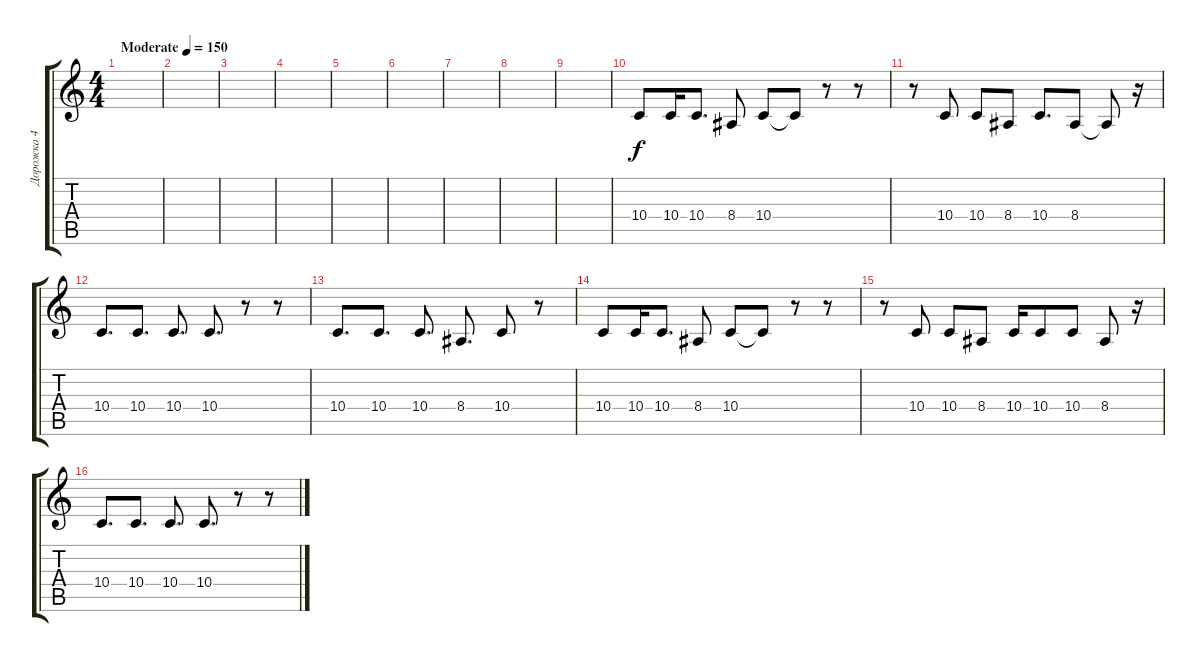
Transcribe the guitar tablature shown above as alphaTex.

\track ("Дорожка 4" "Дорожка 4") {instrument tuba}
\staff {score tabs}
\tuning (E4 B3 G3 D3 A2 E2) {hide}
\ts (4 4)
\tempo (150 "Moderate")
\clef g2
\ks c
|
|
|
|
|
|
|
|
|
10.4.8 10.4.16 10.4.8{d} 8.4.8 10.4.8 10.4{t}.8 r.8 r.8 |
r.8 10.4.8 10.4.8 8.4.8 10.4.8{d} 8.4.8 8.4{t}.8 r.16 |
10.4.8{d} 10.4.8{d} 10.4.8{d} 10.4.8{d} r.8 r.8 |
10.4.8{d} 10.4.8{d} 10.4.8{d} 8.4.8{d} 10.4.8 r.8 |
10.4.8 10.4.16 10.4.8{d} 8.4.8 10.4.8 10.4{t}.8 r.8 r.8 |
r.8 10.4.8 10.4.8 8.4.8 10.4.16 10.4.8 10.4.8 8.4.8 r.16 |
10.4.8{d} 10.4.8{d} 10.4.8{d} 10.4.8{d} r.8 r.8
